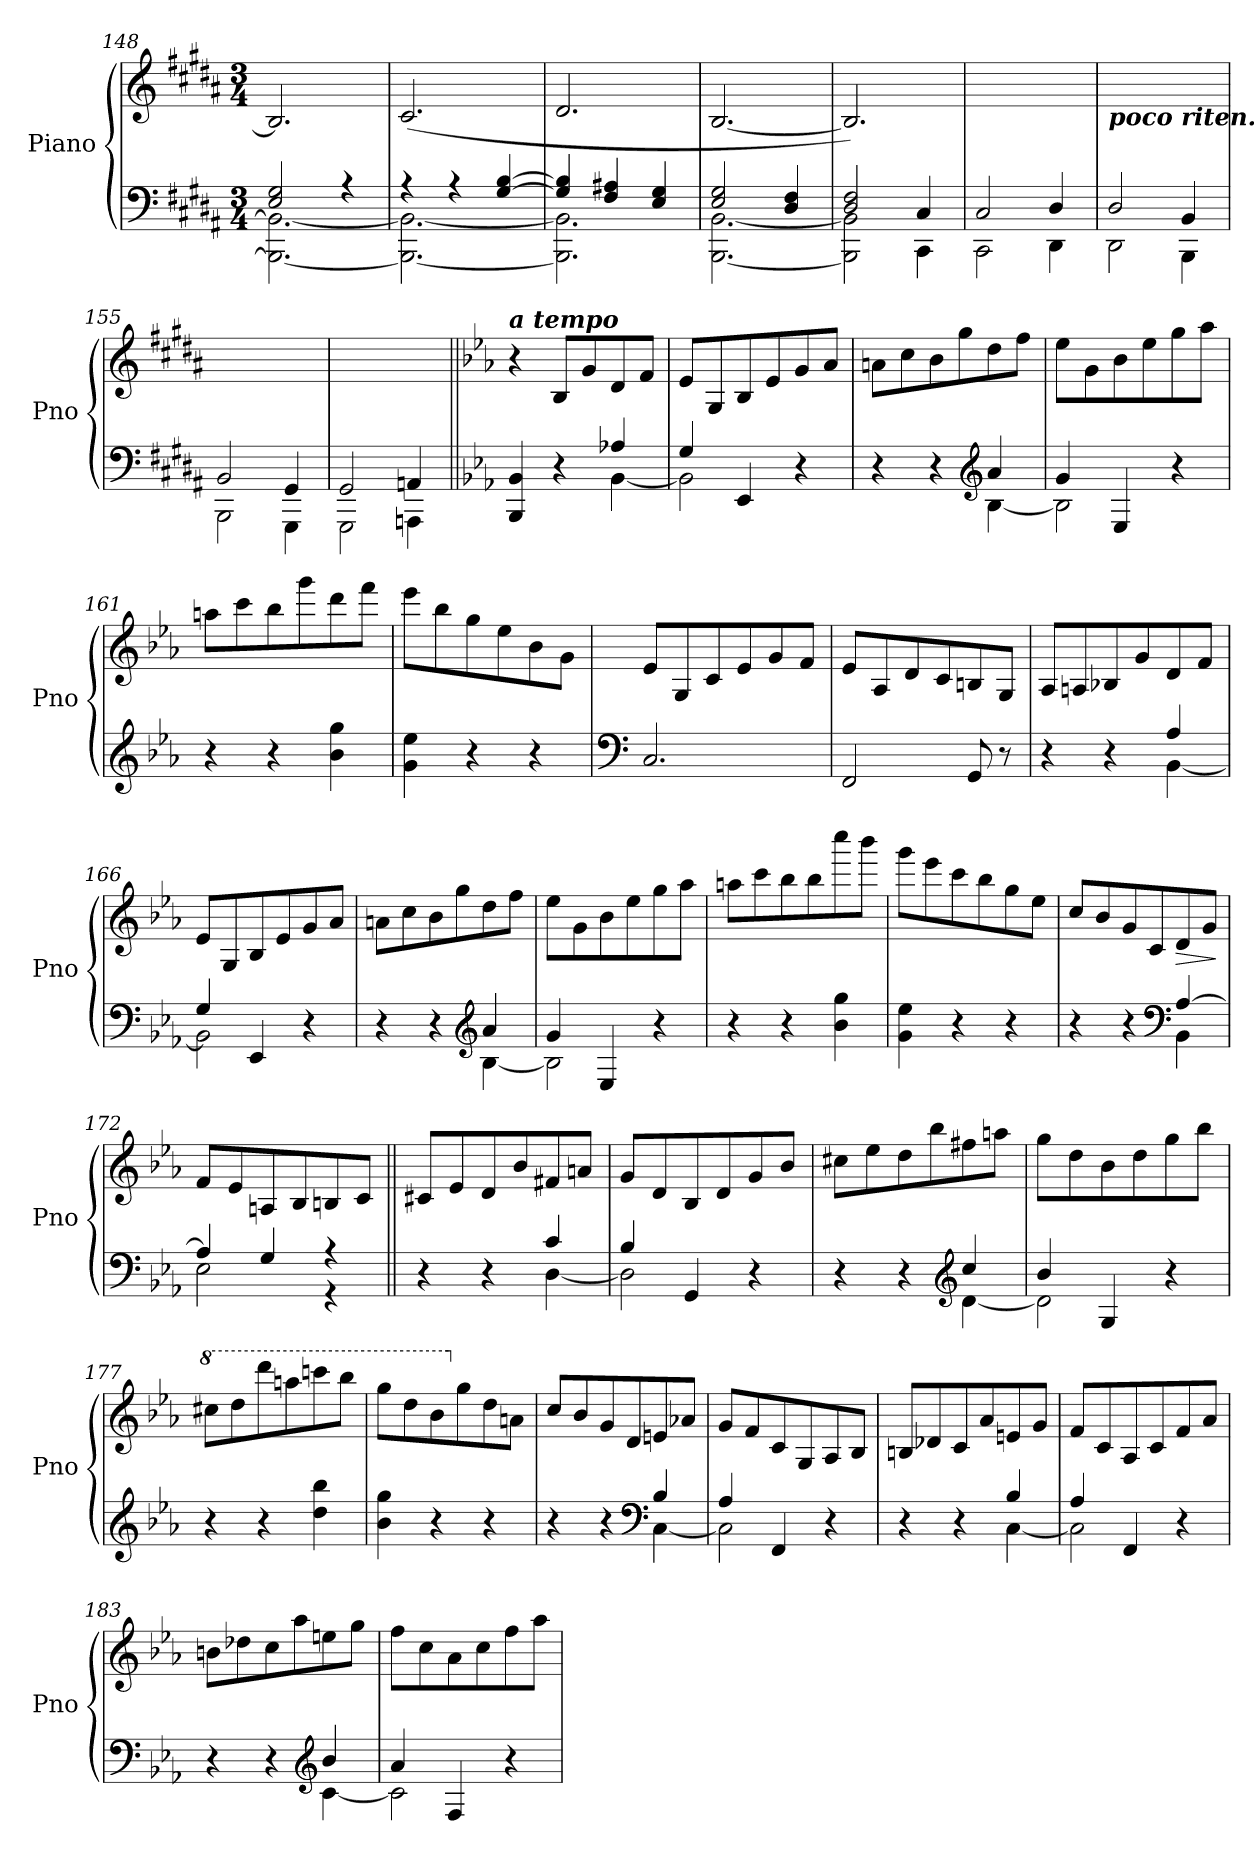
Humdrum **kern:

**kern	**kern	**dynam
*part1	*part1	*part1
*staff2	*staff1	*staff1/2
*I"Piano	*	*
*I'Pno	*	*
*clefF4	*clefG2	*
*k[f#c#g#d#a#]	*k[f#c#g#d#a#]	*
*M3/4	*M3/4	*
=148	=148	=148
*^	*	*
2E/ 2G#/	2.BBB\_ 2.BB\_	2.B/]	.
4r	.	.	.
!!LO:LB:g=z
=149	=149	=149	=149
4r	2.BBB\_ 2.BB\_	(2.c#/	.
4r	.	.	.
[4G#/ [4B/	.	.	.
=150	=150	=150	=150
4G#/] 4B/]	2.BBB\] 2.BB\]	2.d#/	.
4F#/ 4A#X/	.	.	.
4E/ 4G#/	.	.	.
=151	=151	=151	=151
2E/ 2G#/	[2.BBB\ [2.BB\	[2.B/	.
4D#/ 4F#/	.	.	.
=152	=152	=152	=152
2D#/ 2F#/	2BBB\] 2BB\]	2.B/])	.
4C#/	4CC#\	.	.
=153	=153	=153	=153
2C#/	2CC#\	2.ryy	.
4D#/	4DD#\	.	.
=154	=154	=154	=154
!	!	!LO:TX:b:Bi:t=poco riten.	!
2D#/	2DD#\	2.ryy	.
4BB/	4BBB\	.	.
=155	=155	=155	=155
2BB/	2BBB\	2.ryy	.
4GG#/	4GGG#\	.	.
=156	=156	=156	=156
2GG#/	2GGG#\	2.ryy	.
4AAn/	4AAAn\	.	.
!!LO:LB:g=z
=157||	=157||	=157||	=157||
*k[b-e-a-]	*	*k[b-e-a-]	*
!	!	!LO:TX:a:Bi:t=a tempo	!
4BBB-/ 4BB-/	2ryy	4r	.
4r	.	8B-/L	.
.	.	8g/	.
4A-X/	[4BB-\	8d/	.
.	.	8f/J	.
=158	=158	=158	=158
4G/	2BB-\]	8e-/L	.
.	.	8G/	.
4EE-/	.	8B-/	.
.	.	8e-/	.
4r	4ryy	8g/	.
.	.	8a-/J	.
!!LO:LB:g=z
=159	=159	=159	=159
4r	2ryy	8an\L	.
.	.	8cc\	.
4r	.	8b-\	.
.	.	8gg\	.
*clefG2	*	*	*
4a-/	[4B-\	8dd\	.
.	.	8ff\J	.
=160	=160	=160	=160
4g/	2B-\]	8ee-\L	.
.	.	8g\	.
4E-/	.	8b-\	.
.	.	8ee-\	.
4r	4ryy	8gg\	.
.	.	8aa-\J	.
*v	*v	*	*
=161	=161	=161
4r	8aan\L	.
.	8ccc\	.
4r	8bb-\	.
.	8ggg\	.
4b-\ 4gg\	8ddd\	.
.	8fff\J	.
=162	=162	=162
4g\ 4ee-\	8eee-\L	.
.	8bb-\	.
4r	8gg\	.
.	8ee-\	.
4r	8b-\	.
.	8g\J	.
=163	=163	=163
*clefF4	*	*
2.C/	8e-/L	.
.	8G/	.
.	8c/	.
.	8e-/	.
.	8g/	.
.	8f/J	.
=164	=164	=164
2FF/	8e-/L	.
.	8A-/	.
.	8d/	.
.	8c/	.
8GG/	8Bn/	.
8r	8G/J	.
!!LO:LB:g=z
=165	=165	=165
*^	*	*
4r	2ryy	8A-/L	.
.	.	8An/	.
4r	.	8B-X/	.
.	.	8g/	.
4A-/	[4BB-\	8d/	.
.	.	8f/J	.
=166	=166	=166	=166
4G/	2BB-\]	8e-/L	.
.	.	8G/	.
4EE-/	.	8B-/	.
.	.	8e-/	.
4r	4ryy	8g/	.
.	.	8a-/J	.
=167	=167	=167	=167
4r	2ryy	8an\L	.
.	.	8cc\	.
4r	.	8b-\	.
.	.	8gg\	.
*clefG2	*	*	*
4a-/	[4B-\	8dd\	.
.	.	8ff\J	.
=168	=168	=168	=168
4g/	2B-\]	8ee-\L	.
.	.	8g\	.
4E-/	.	8b-\	.
.	.	8ee-\	.
4r	4ryy	8gg\	.
.	.	8aa-\J	.
*v	*v	*	*
=169	=169	=169
4r	8aan\L	.
.	8ccc\	.
4r	8bb-\	.
.	8bb-\	.
4b-\ 4gg\	8cccc\	.
.	8bbb-\J	.
=170	=170	=170
4g\ 4ee-\	8ggg\L	.
.	8eee-\	.
4r	8ccc\	.
.	8bb-\	.
4r	8gg\	.
.	8ee-\J	.
!!LO:PB:g=z
=171	=171	=171
*^	*	*
4r	2ryy	8cc/L	.
.	.	8b-/	.
4r	.	8g/	.
.	.	8c/	.
*clefF4	*	*	*
!	!	!	!LO:HP:b
[4A-/	4BB-\	8d/	>
.	.	8g/J	.
*v	*v	*	*
.	.	]
=172	=172	=172
*^	*	*
4A-/]	2E-\	8f/L	.
.	.	8e-/	.
4G/	.	8An/	.
.	.	8B-/	.
4r	4r	8Bn/	.
.	.	8c/J	.
=173||	=173||	=173||	=173||
4r	2ryy	8c#X/L	.
.	.	8e-/	.
4r	.	8d/	.
.	.	8b-/	.
4c/	[4D\	8f#X/	.
.	.	8an/J	.
=174	=174	=174	=174
4B-/	2D\]	8g/L	.
.	.	8d/	.
4GG/	.	8B-/	.
.	.	8d/	.
4r	4ryy	8g/	.
.	.	8b-/J	.
=175	=175	=175	=175
4r	2ryy	8cc#X\L	.
.	.	8ee-\	.
4r	.	8dd\	.
.	.	8bb-\	.
*clefG2	*	*	*
4cc/	[4d\	8ff#X\	.
.	.	8aan\J	.
!!LO:LB:g=z
=176	=176	=176	=176
4b-/	2d\]	8gg\L	.
.	.	8dd\	.
4G/	.	8b-\	.
.	.	8dd\	.
4r	4ryy	8gg\	.
.	.	8bb-\J	.
*v	*v	*	*
!!LO:LB:g=z
=177	=177	=177
*	*8va	*
4r	8ccc#X\L	.
.	8ddd\	.
4r	8dddd\	.
.	8aaan\	.
4dd\ 4bb-\	8ccccn\	.
.	8bbb-\J	.
=178	=178	=178
4b-\ 4gg\	8ggg\L	.
.	8ddd\	.
4r	8bb-\	.
*	*X8va	*
.	8gg\	.
4r	8dd\	.
.	8an\J	.
=179	=179	=179
*^	*	*
4r	2ryy	8cc/L	.
.	.	8b-/	.
4r	.	8g/	.
.	.	8d/	.
*clefF4	*	*	*
4B-/	[4C\	8en/	.
.	.	8a-X/J	.
=180	=180	=180	=180
4A-/	2C\]	8g/L	.
.	.	8f/	.
4FF/	.	8c/	.
.	.	8G/	.
4r	4ryy	8A-/	.
.	.	8B-/J	.
=181	=181	=181	=181
4r	2ryy	8Bn/L	.
.	.	8d-X/	.
4r	.	8c/	.
.	.	8a-/	.
4B-/	[4C\	8en/	.
.	.	8g/J	.
!!LO:LB:g=z
=182	=182	=182	=182
4A-/	2C\]	8f/L	.
.	.	8c/	.
4FF/	.	8A-/	.
.	.	8c/	.
4r	4ryy	8f/	.
.	.	8a-/J	.
!!LO:PB:g=z
=183	=183	=183	=183
4r	2ryy	8bn\L	.
.	.	8dd-X\	.
4r	.	8cc\	.
.	.	8aa-\	.
*clefG2	*	*	*
4b-/	[4c\	8een\	.
.	.	8gg\J	.
=184	=184	=184	=184
4a-/	2c\]	8ff\L	.
.	.	8cc\	.
4F/	.	8a-\	.
.	.	8cc\	.
4r	4ryy	8ff\	.
.	.	8aa-\J	.
*v	*v	*	*
=	=	=
*-	*-	*-
